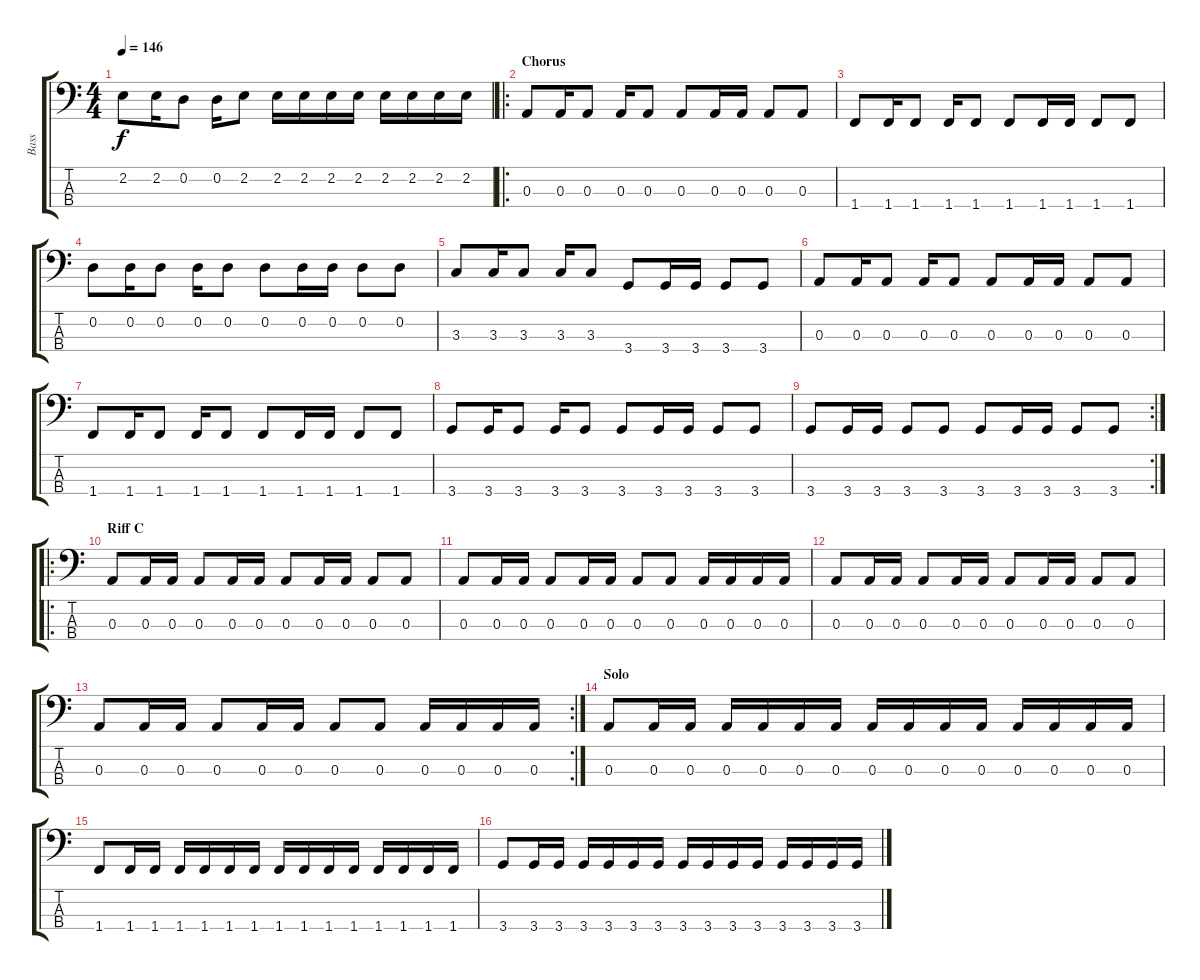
\track ("Bass" "Bass") {instrument electricbasspick}
\staff {score tabs}
\tuning (G2 D2 A1 E1) {hide}
\ts (4 4)
\tempo 146
\clef f4
\ks c
2.2.8{dy f} 2.2.16 0.2.8 0.2.16 2.2.8 2.2.16 2.2.16 2.2.16 2.2.16 2.2.16 2.2.16 2.2.16 2.2.16 |
\ro
\section ("" "Chorus")
0.3.8 0.3.16 0.3.8 0.3.16 0.3.8 0.3.8 0.3.16 0.3.16 0.3.8 0.3.8 |
1.4.8 1.4.16 1.4.8 1.4.16 1.4.8 1.4.8 1.4.16 1.4.16 1.4.8 1.4.8 |
0.2.8 0.2.16 0.2.8 0.2.16 0.2.8 0.2.8 0.2.16 0.2.16 0.2.8 0.2.8 |
3.3.8 3.3.16 3.3.8 3.3.16 3.3.8 3.4.8 3.4.16 3.4.16 3.4.8 3.4.8 |
0.3.8 0.3.16 0.3.8 0.3.16 0.3.8 0.3.8 0.3.16 0.3.16 0.3.8 0.3.8 |
1.4.8 1.4.16 1.4.8 1.4.16 1.4.8 1.4.8 1.4.16 1.4.16 1.4.8 1.4.8 |
3.4.8 3.4.16 3.4.8 3.4.16 3.4.8 3.4.8 3.4.16 3.4.16 3.4.8 3.4.8 |
\rc 2
3.4.8 3.4.16 3.4.16 3.4.8 3.4.8 3.4.8 3.4.16 3.4.16 3.4.8 3.4.8 |
\ro
\section ("" "Riff C")
0.3.8 0.3.16 0.3.16 0.3.8 0.3.16 0.3.16 0.3.8 0.3.16 0.3.16 0.3.8 0.3.8 |
0.3.8 0.3.16 0.3.16 0.3.8 0.3.16 0.3.16 0.3.8 0.3.8 0.3.16 0.3.16 0.3.16 0.3.16 |
0.3.8 0.3.16 0.3.16 0.3.8 0.3.16 0.3.16 0.3.8 0.3.16 0.3.16 0.3.8 0.3.8 |
\rc 2
0.3.8 0.3.16 0.3.16 0.3.8 0.3.16 0.3.16 0.3.8 0.3.8 0.3.16 0.3.16 0.3.16 0.3.16 |
\section ("" "Solo")
0.3.8 0.3.16 0.3.16 0.3.16 0.3.16 0.3.16 0.3.16 0.3.16 0.3.16 0.3.16 0.3.16 0.3.16 0.3.16 0.3.16 0.3.16 |
1.4.8 1.4.16 1.4.16 1.4.16 1.4.16 1.4.16 1.4.16 1.4.16 1.4.16 1.4.16 1.4.16 1.4.16 1.4.16 1.4.16 1.4.16 |
3.4.8 3.4.16 3.4.16 3.4.16 3.4.16 3.4.16 3.4.16 3.4.16 3.4.16 3.4.16 3.4.16 3.4.16 3.4.16 3.4.16 3.4.16
